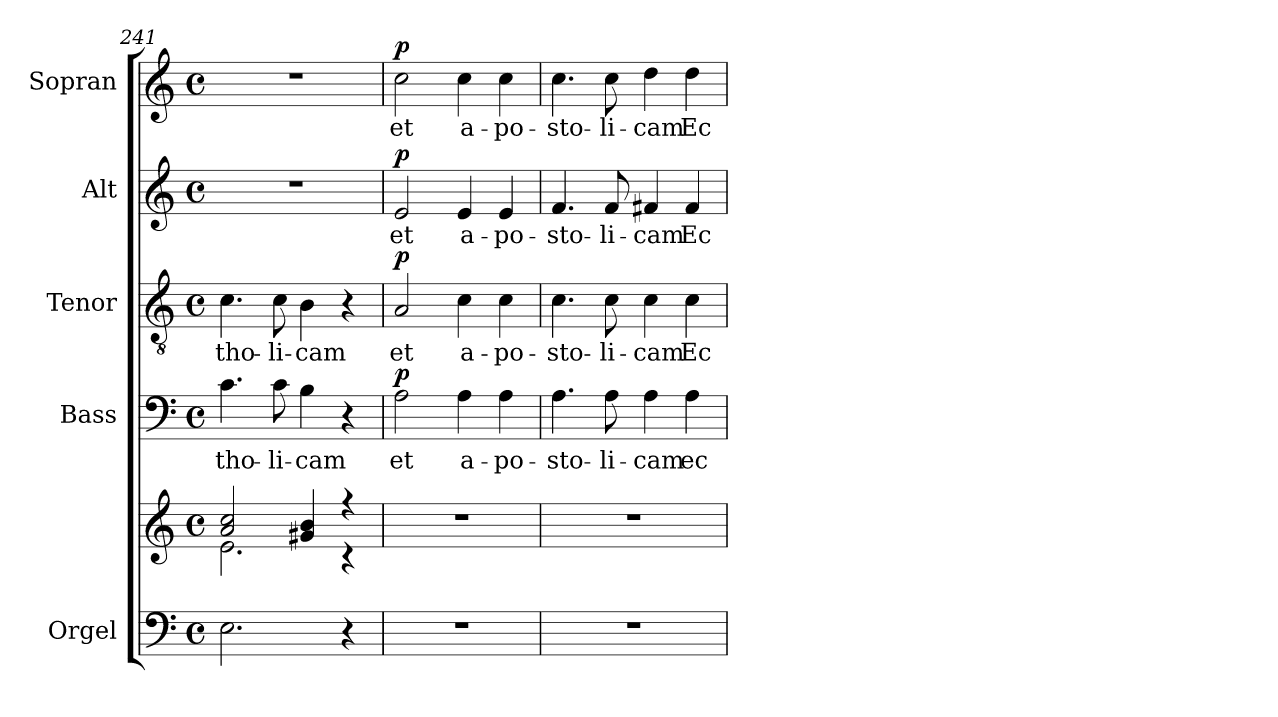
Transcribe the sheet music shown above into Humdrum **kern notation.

**kern	**kern	**kern	**text	**dynam	**kern	**text	**dynam	**kern	**text	**dynam	**kern	**text	**dynam
*part5	*part5	*part4	*part4	*part4	*part3	*part3	*part3	*part2	*part2	*part2	*part1	*part1	*part1
*staff6	*staff5	*staff4	*staff4	*staff4	*staff3	*staff3	*staff3	*staff2	*staff2	*staff2	*staff1	*staff1	*staff1
*I"Orgel	*	*I"Bass	*	*	*I"Tenor	*	*	*I"Alt	*	*	*I"Sopran	*	*
*I'Org.	*	*I'B.	*	*	*I'T.	*	*	*I'A.	*	*	*I'S.	*	*
*clefF4	*clefG2	*clefF4	*	*	*clefGv2	*	*	*clefG2	*	*	*clefG2	*	*
*k[]	*k[]	*k[]	*	*	*k[]	*	*	*k[]	*	*	*k[]	*	*
*C:	*C:	*C:	*	*	*C:	*	*	*C:	*	*	*C:	*	*
*M4/4	*M4/4	*M4/4	*	*	*M4/4	*	*	*M4/4	*	*	*M4/4	*	*
*met(c)	*met(c)	*met(c)	*	*	*met(c)	*	*	*met(c)	*	*	*met(c)	*	*
=241	=241	=241	=241	=241	=241	=241	=241	=241	=241	=241	=241	=241	=241
*	*^	*	*	*	*	*	*	*	*	*	*	*	*
!	!	!	!	!LO:LY:b	!	!	!LO:LY:b	!	!	!	!	!	!	!
2.E\	2a/ 2cc/	2.e\	4.c\	-tho-	.	4.c\	-tho-	.	1r	.	.	1r	.	.
!	!	!	!	!LO:LY:b	!	!	!LO:LY:b	!	!	!	!	!	!	!
.	.	.	8c\	-li-	.	8c\	-li-	.	.	.	.	.	.	.
!	!	!	!	!LO:LY:b	!	!	!LO:LY:b	!	!	!	!	!	!	!
.	4g#X/ 4b/	.	4B\	-cam	.	4B\	-cam	.	.	.	.	.	.	.
4r	4r	4r	4r	.	.	4r	.	.	.	.	.	.	.	.
=242	=242	=242	=242	=242	=242	=242	=242	=242	=242	=242	=242	=242	=242	=242
!	!	!	!	!LO:LY:b	!LO:DY:a	!	!LO:LY:b	!LO:DY:a	!	!LO:LY:b	!LO:DY:a	!	!LO:LY:b	!LO:DY:a
*	*v	*v	*	*	*	*	*	*	*	*	*	*	*	*
1r	1r	2A\	et	p	2A/	et	p	2e/	et	p	2cc\	et	p
!	!	!	!LO:LY:b	!	!	!LO:LY:b	!	!	!LO:LY:b	!	!	!LO:LY:b	!
.	.	4A\	a-	.	4c\	a-	.	4e/	a-	.	4cc\	a-	.
!	!	!	!LO:LY:b	!	!	!LO:LY:b	!	!	!LO:LY:b	!	!	!LO:LY:b	!
.	.	4A\	-po-	.	4c\	-po-	.	4e/	-po-	.	4cc\	-po-	.
=243	=243	=243	=243	=243	=243	=243	=243	=243	=243	=243	=243	=243	=243
!	!	!	!LO:LY:b	!	!	!LO:LY:b	!	!	!LO:LY:b	!	!	!LO:LY:b	!
1r	1r	4.A\	-sto-	.	4.c\	-sto-	.	4.f/	-sto-	.	4.cc\	-sto-	.
!	!	!	!LO:LY:b	!	!	!LO:LY:b	!	!	!LO:LY:b	!	!	!LO:LY:b	!
.	.	8A\	-li-	.	8c\	-li-	.	8f/	-li-	.	8cc\	-li-	.
!	!	!	!LO:LY:b	!	!	!LO:LY:b	!	!	!LO:LY:b	!	!	!LO:LY:b	!
.	.	4A\	-cam	.	4c\	-cam	.	4f#X/	-cam	.	4dd\	-cam	.
!	!	!	!LO:LY:b	!	!	!LO:LY:b	!	!	!LO:LY:b	!	!	!LO:LY:b	!
.	.	4A\	ec-	.	4c\	Ec-	.	4f#/	Ec-	.	4dd\	Ec-	.
=	=	=	=	=	=	=	=	=	=	=	=	=	=
*-	*-	*-	*-	*-	*-	*-	*-	*-	*-	*-	*-	*-	*-
